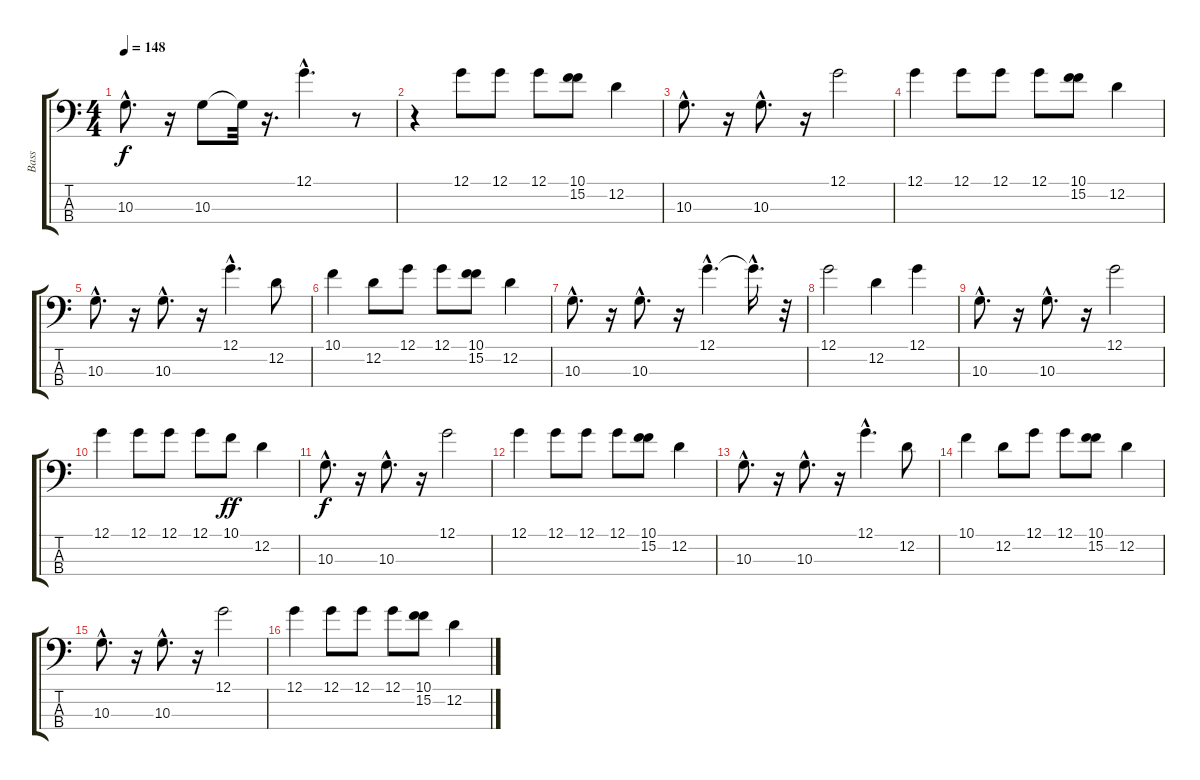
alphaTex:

\track ("Bass" "Bass") {instrument fretlessbass}
\staff {score tabs}
\tuning (G2 D2 A1 E1) {hide}
\ts (4 4)
\tempo 148
\clef f4
\ks c
10.3{hac}.8{d dy f} r.16 10.3.8 10.3{t}.32 r.16{d} 12.1{hac}.4{d} r.8 |
r.4 12.1.8 12.1.8 12.1.8 (10.1 15.2).8 12.2.4 |
10.3{hac}.8{d} r.16 10.3{hac}.8{d} r.16 12.1.2 |
12.1.4 12.1.8 12.1.8 12.1.8 (10.1 15.2).8 12.2.4 |
10.3{hac}.8{d} r.16 10.3{hac}.8{d} r.16 12.1{hac}.4{d} 12.2.8 |
10.1.4 12.2.8 12.1.8 12.1.8 (10.1 15.2).8 12.2.4 |
10.3{hac}.8{d} r.16 10.3{hac}.8{d} r.16 12.1{hac}.4{d} 12.1{hac t}.16{d} r.32 |
12.1.2 12.2.4 12.1.4 |
10.3{hac}.8{d} r.16 10.3{hac}.8{d} r.16 12.1.2 |
12.1.4 12.1.8 12.1.8 12.1.8 10.1.8{dy ff} 12.2.4 |
10.3{hac}.8{d dy f} r.16 10.3{hac}.8{d} r.16 12.1.2 |
12.1.4 12.1.8 12.1.8 12.1.8 (10.1 15.2).8 12.2.4 |
10.3{hac}.8{d} r.16 10.3{hac}.8{d} r.16 12.1{hac}.4{d} 12.2.8 |
10.1.4{volume 9} 12.2.8 12.1.8 12.1.8{volume 8} (10.1 15.2).8 12.2.4 |
10.3{hac}.8{d volume 8} r.16 10.3{hac}.8{d} r.16 12.1.2{volume 8} |
12.1.4{volume 8} 12.1.8{volume 8} 12.1.8 12.1.8 (10.1 15.2).8{volume 8} 12.2.4
